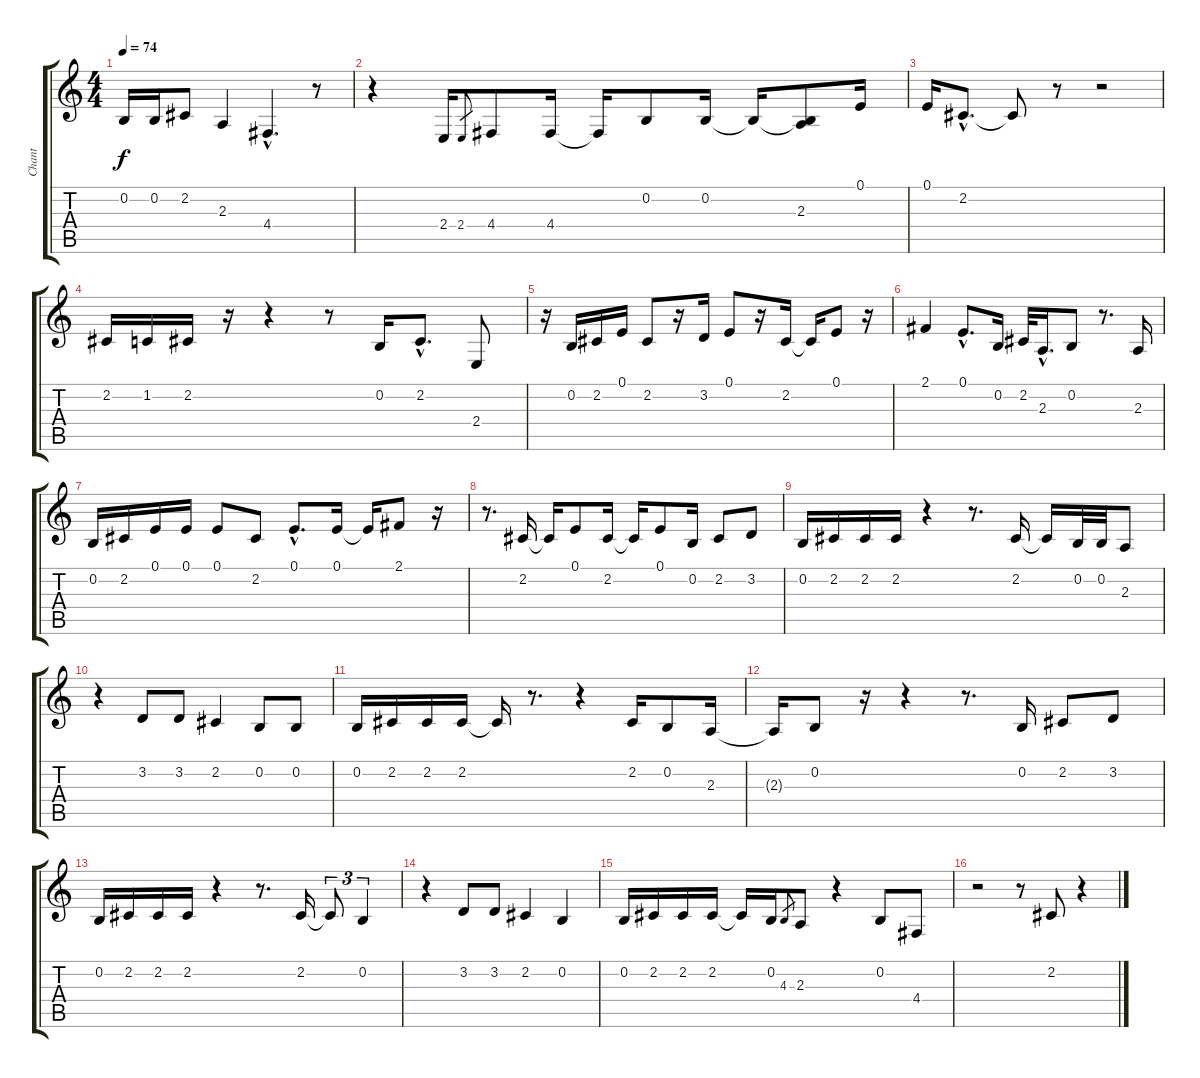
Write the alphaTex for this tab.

\track ("Chant" "Chant") {instrument acousticgrandpiano}
\staff {score tabs}
\tuning (E4 B3 G3 D3 A2 E2) {hide}
\ts (4 4)
\tempo 74
\clef g2
\ks c
0.2.16{dy f} 0.2.16 2.2.8 2.3.4 4.4{hac}.4{d} r.8 |
r.4 2.4.16 2.4.8{gr} 4.4.8 4.4.16 4.4{t}.16 0.2.8 0.2.16 0.2{t}.16 (0.2{t} 2.3).8 0.1.16 |
0.1.16 2.2{hac}.8{d} 2.2{t}.8 r.8 r.2 |
2.2.16 1.2.16 2.2.16 r.16 r.4 r.8 0.2.16 2.2{hac}.8{d} 2.4.8 |
r.16 0.2.16 2.2.16 0.1.16 2.2.8 r.16 3.2.16 0.1.8 r.16 2.2.16 2.2{t}.16 0.1.8 r.16 |
2.1.4 0.1{hac}.8{d} 0.2.16 2.2.32 2.3{hac}.16{d} 0.2.8 r.8{d} 2.3.16 |
0.2.16 2.2.16 0.1.16 0.1.16 0.1.8 2.2.8 0.1{hac}.8{d} 0.1.16 0.1{t}.16 2.1.8 r.16 |
r.8{d} 2.2.16 2.2{t}.16 0.1.8 2.2.16 2.2{t}.16 0.1.8 0.2.16 2.2.8 3.2.8 |
0.2.16 2.2.16 2.2.16 2.2.16 r.4 r.8{d} 2.2.16 2.2{t}.16 0.2.32 0.2.32 2.3.8 |
r.4 3.2.8 3.2.8 2.2.4 0.2.8 0.2.8 |
0.2.16 2.2.16 2.2.16 2.2.16 2.2{t}.16 r.8{d} r.4 2.2.16 0.2.8 2.3.16 |
2.3{t}.16 0.2.8 r.16 r.4 r.8{d} 0.2.16 2.2.8 3.2.8 |
0.2.16 2.2.16 2.2.16 2.2.16 r.4 r.8{d} 2.2.16 2.2{t}.8{tu (3 2)} 0.2.4{tu (3 2)} |
r.4 3.2.8 3.2.8 2.2.4 0.2.4 |
0.2.16 2.2.16 2.2.16 2.2.16 2.2{t}.16 0.2.16 4.3.8{gr} 2.3.8 r.4 0.2.8 4.4.8 |
r.2 r.8 2.2.8 r.4
